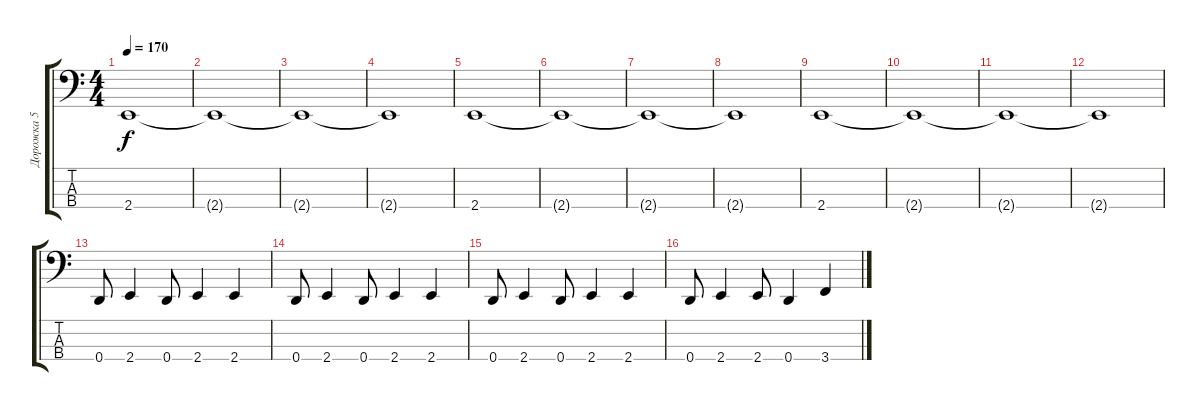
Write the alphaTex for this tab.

\track ("Дорожка 5" "Дорожка 5") {instrument electricbassfinger}
\staff {score tabs}
\tuning (G2 D2 A1 D1) {hide}
\ts (4 4)
\tempo 170
\clef f4
\ks c
2.4.1{dy f} |
2.4{t}.1 |
2.4{t}.1 |
2.4{t}.1 |
2.4.1 |
2.4{t}.1 |
2.4{t}.1 |
2.4{t}.1 |
2.4.1 |
2.4{t}.1 |
2.4{t}.1 |
2.4{t}.1 |
0.4.8 2.4.4 0.4.8 2.4.4 2.4.4 |
0.4.8 2.4.4 0.4.8 2.4.4 2.4.4 |
0.4.8 2.4.4 0.4.8 2.4.4 2.4.4 |
0.4.8 2.4.4 2.4.8 0.4.4 3.4.4
